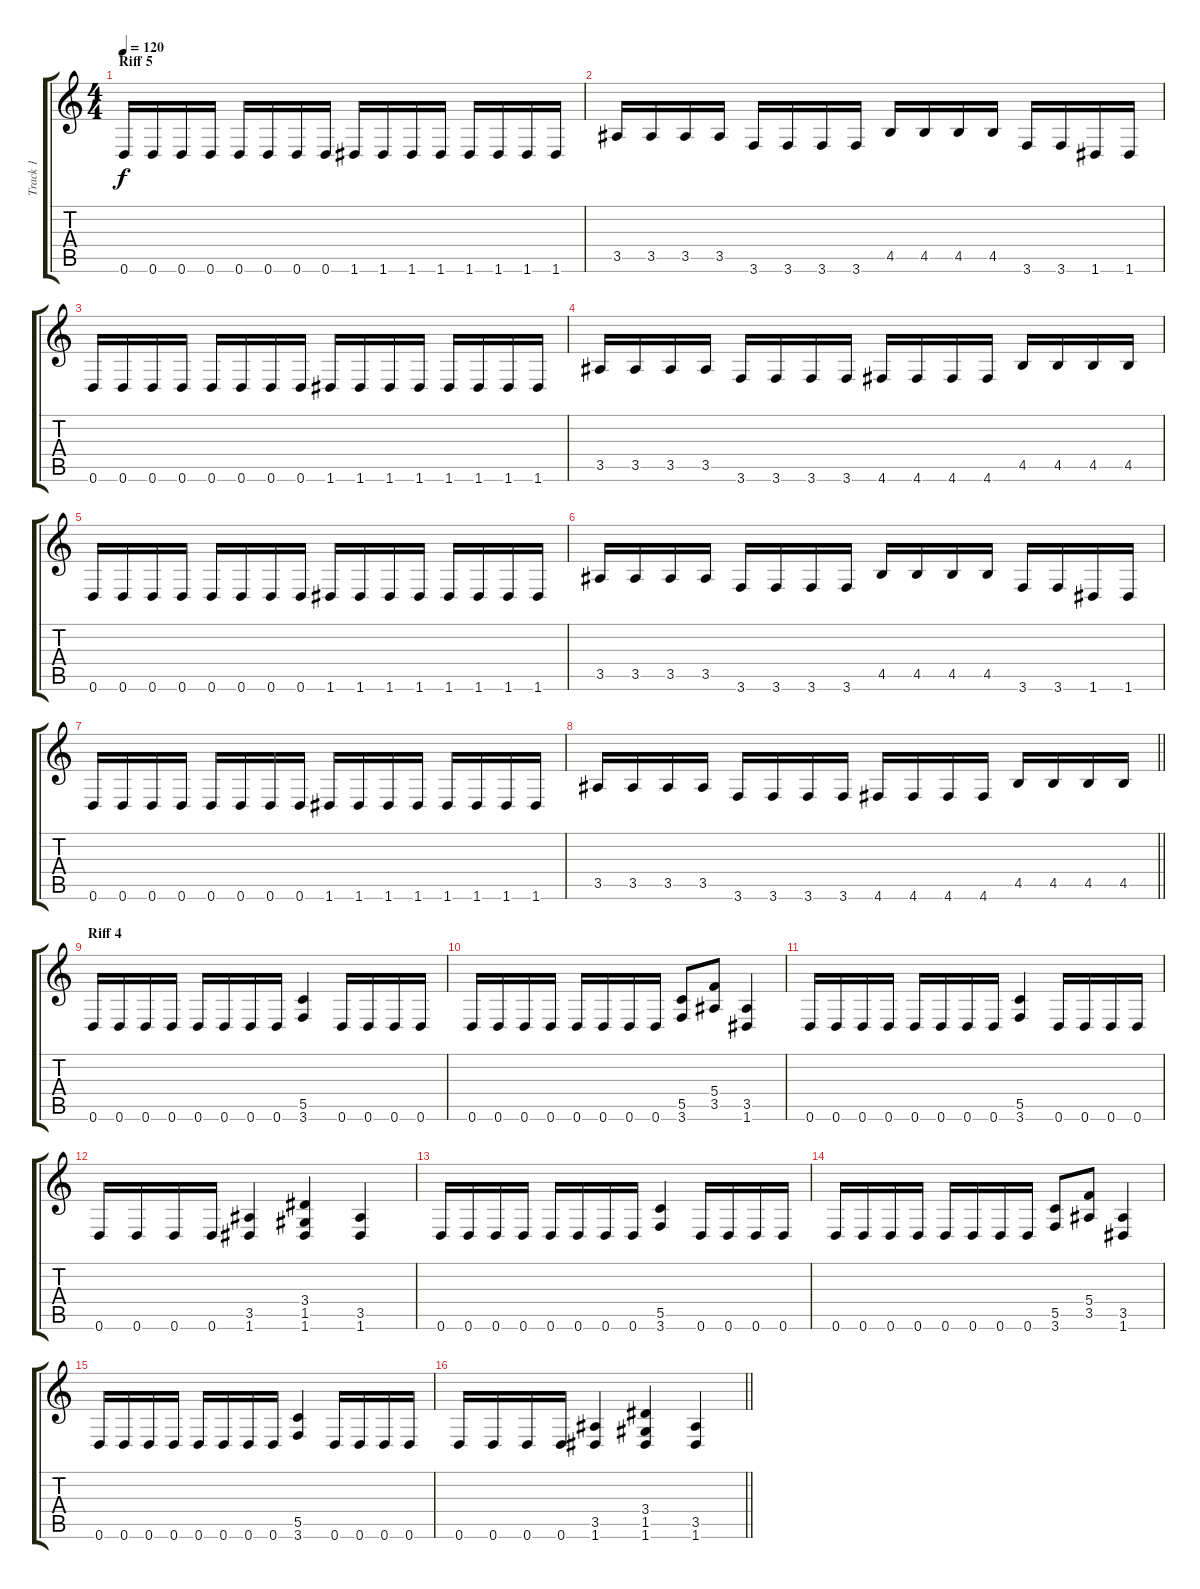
\track ("Track 1" "Track 1") {instrument distortionguitar}
\staff {score tabs}
\tuning (D4 A3 F3 C3 G2 D2) {hide}
\ts (4 4)
\section ("" "Riff 5")
\tempo 120
\clef g2
\ks c
0.6.16{dy f} 0.6.16 0.6.16 0.6.16 0.6.16 0.6.16 0.6.16 0.6.16 1.6.16 1.6.16 1.6.16 1.6.16 1.6.16 1.6.16 1.6.16 1.6.16 |
3.5.16 3.5.16 3.5.16 3.5.16 3.6.16 3.6.16 3.6.16 3.6.16 4.5.16 4.5.16 4.5.16 4.5.16 3.6.16 3.6.16 1.6.16 1.6.16 |
0.6.16 0.6.16 0.6.16 0.6.16 0.6.16 0.6.16 0.6.16 0.6.16 1.6.16 1.6.16 1.6.16 1.6.16 1.6.16 1.6.16 1.6.16 1.6.16 |
3.5.16 3.5.16 3.5.16 3.5.16 3.6.16 3.6.16 3.6.16 3.6.16 4.6.16 4.6.16 4.6.16 4.6.16 4.5.16 4.5.16 4.5.16 4.5.16 |
0.6.16 0.6.16 0.6.16 0.6.16 0.6.16 0.6.16 0.6.16 0.6.16 1.6.16 1.6.16 1.6.16 1.6.16 1.6.16 1.6.16 1.6.16 1.6.16 |
3.5.16 3.5.16 3.5.16 3.5.16 3.6.16 3.6.16 3.6.16 3.6.16 4.5.16 4.5.16 4.5.16 4.5.16 3.6.16 3.6.16 1.6.16 1.6.16 |
0.6.16 0.6.16 0.6.16 0.6.16 0.6.16 0.6.16 0.6.16 0.6.16 1.6.16 1.6.16 1.6.16 1.6.16 1.6.16 1.6.16 1.6.16 1.6.16 |
\barLineRight lightlight
3.5.16 3.5.16 3.5.16 3.5.16 3.6.16 3.6.16 3.6.16 3.6.16 4.6.16 4.6.16 4.6.16 4.6.16 4.5.16 4.5.16 4.5.16 4.5.16 |
\section ("" "Riff 4")
0.6.16 0.6.16 0.6.16 0.6.16 0.6.16 0.6.16 0.6.16 0.6.16 (5.5 3.6).4 0.6.16 0.6.16 0.6.16 0.6.16 |
0.6.16 0.6.16 0.6.16 0.6.16 0.6.16 0.6.16 0.6.16 0.6.16 (5.5 3.6).8 (5.4 3.5).8 (3.5 1.6).4 |
0.6.16 0.6.16 0.6.16 0.6.16 0.6.16 0.6.16 0.6.16 0.6.16 (5.5 3.6).4 0.6.16 0.6.16 0.6.16 0.6.16 |
0.6.16 0.6.16 0.6.16 0.6.16 (3.5 1.6).4 (3.4 1.5 1.6).4 (3.5 1.6).4 |
0.6.16 0.6.16 0.6.16 0.6.16 0.6.16 0.6.16 0.6.16 0.6.16 (5.5 3.6).4 0.6.16 0.6.16 0.6.16 0.6.16 |
0.6.16 0.6.16 0.6.16 0.6.16 0.6.16 0.6.16 0.6.16 0.6.16 (5.5 3.6).8 (5.4 3.5).8 (3.5 1.6).4 |
0.6.16 0.6.16 0.6.16 0.6.16 0.6.16 0.6.16 0.6.16 0.6.16 (5.5 3.6).4 0.6.16 0.6.16 0.6.16 0.6.16 |
\barLineRight lightlight
0.6.16 0.6.16 0.6.16 0.6.16 (3.5 1.6).4 (3.4 1.5 1.6).4 (3.5 1.6).4
